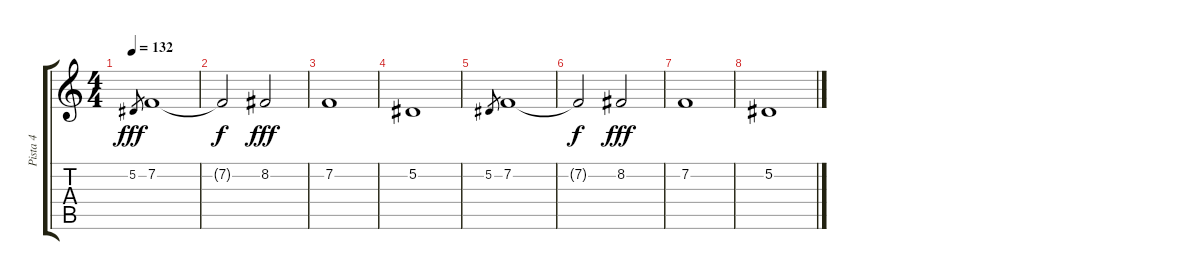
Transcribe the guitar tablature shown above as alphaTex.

\track ("Pista 4" "Pista 4") {instrument synthbrass1}
\staff {score tabs}
\tuning (Eb4 Bb3 Gb3 Db3 Ab2 Eb2) {hide}
\ts (4 4)
\tempo 132
\clef g2
\ks c
5.2.8{gr dy fff} 7.2.1 |
7.2{t}.2{dy f} 8.2.2{dy fff} |
7.2.1 |
5.2.1 |
5.2.8{gr} 7.2.1 |
7.2{t}.2{dy f} 8.2.2{dy fff} |
7.2.1 |
5.2.1
